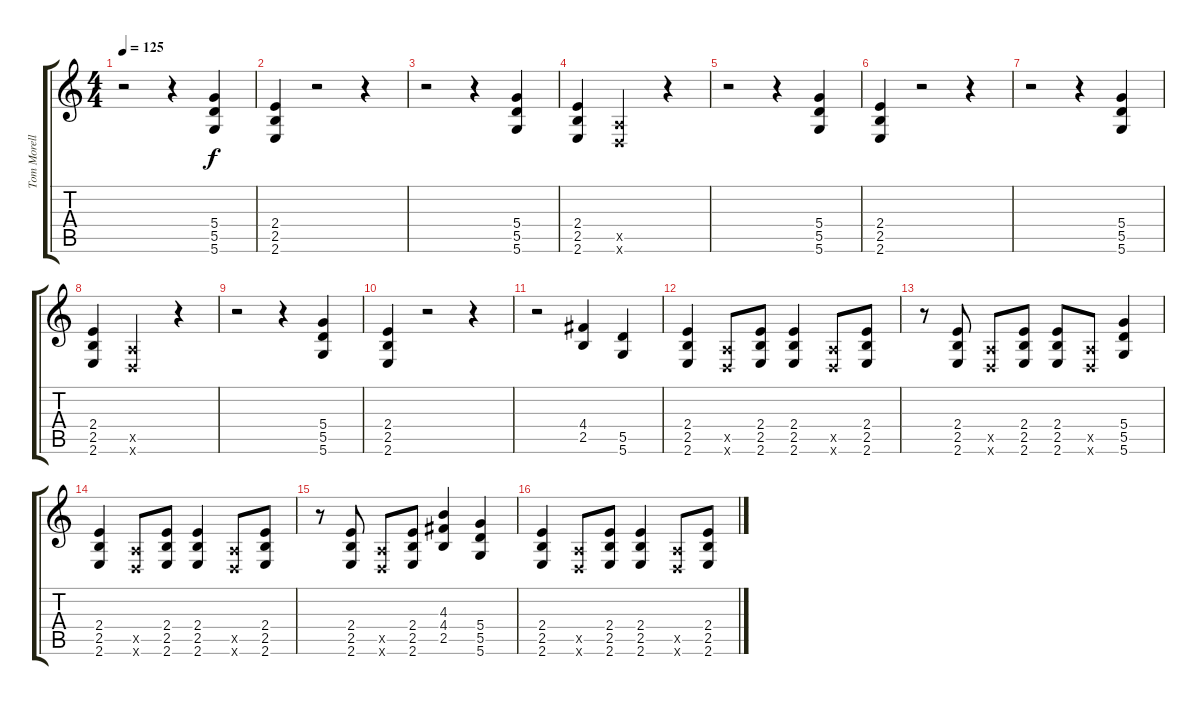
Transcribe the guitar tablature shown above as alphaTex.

\track ("Tom Morello - Overdriven" "Tom Morell") {instrument overdrivenguitar}
\staff {score tabs}
\tuning (E4 B3 G3 D3 A2 D2) {hide}
\ts (4 4)
\tempo 125
\clef g2
\ks c
r.2{dy f} r.4 (5.4 5.5 5.6).4 |
(2.4 2.5 2.6).4 r.2 r.4 |
r.2 r.4 (5.4 5.5 5.6).4 |
(2.4 2.5 2.6).4 (0.5{x} 0.6{x}).2 r.4 |
r.2 r.4 (5.4 5.5 5.6).4 |
(2.4 2.5 2.6).4 r.2 r.4 |
r.2 r.4 (5.4 5.5 5.6).4 |
(2.4 2.5 2.6).4 (0.5{x} 0.6{x}).2 r.4 |
r.2 r.4 (5.4 5.5 5.6).4 |
(2.4 2.5 2.6).4 r.2 r.4 |
r.2 (4.4 2.5).4 (5.5 5.6).4 |
(2.4 2.5 2.6).4 (0.5{x} 0.6{x}).8 (2.4 2.5 2.6).8 (2.4 2.5 2.6).4 (0.5{x} 0.6{x}).8 (2.4 2.5 2.6).8 |
r.8 (2.4 2.5 2.6).8 (0.5{x} 0.6{x}).8 (2.4 2.5 2.6).8 (2.4 2.5 2.6).8 (0.5{x} 0.6{x}).8 (5.4 5.5 5.6).4 |
(2.4 2.5 2.6).4 (0.5{x} 0.6{x}).8 (2.4 2.5 2.6).8 (2.4 2.5 2.6).4 (0.5{x} 0.6{x}).8 (2.4 2.5 2.6).8 |
r.8 (2.4 2.5 2.6).8 (0.5{x} 0.6{x}).8 (2.4 2.5 2.6).8 (4.3 4.4 2.5).4 (5.4 5.5 5.6).4 |
(2.4 2.5 2.6).4 (0.5{x} 0.6{x}).8 (2.4 2.5 2.6).8 (2.4 2.5 2.6).4 (0.5{x} 0.6{x}).8 (2.4 2.5 2.6).8
